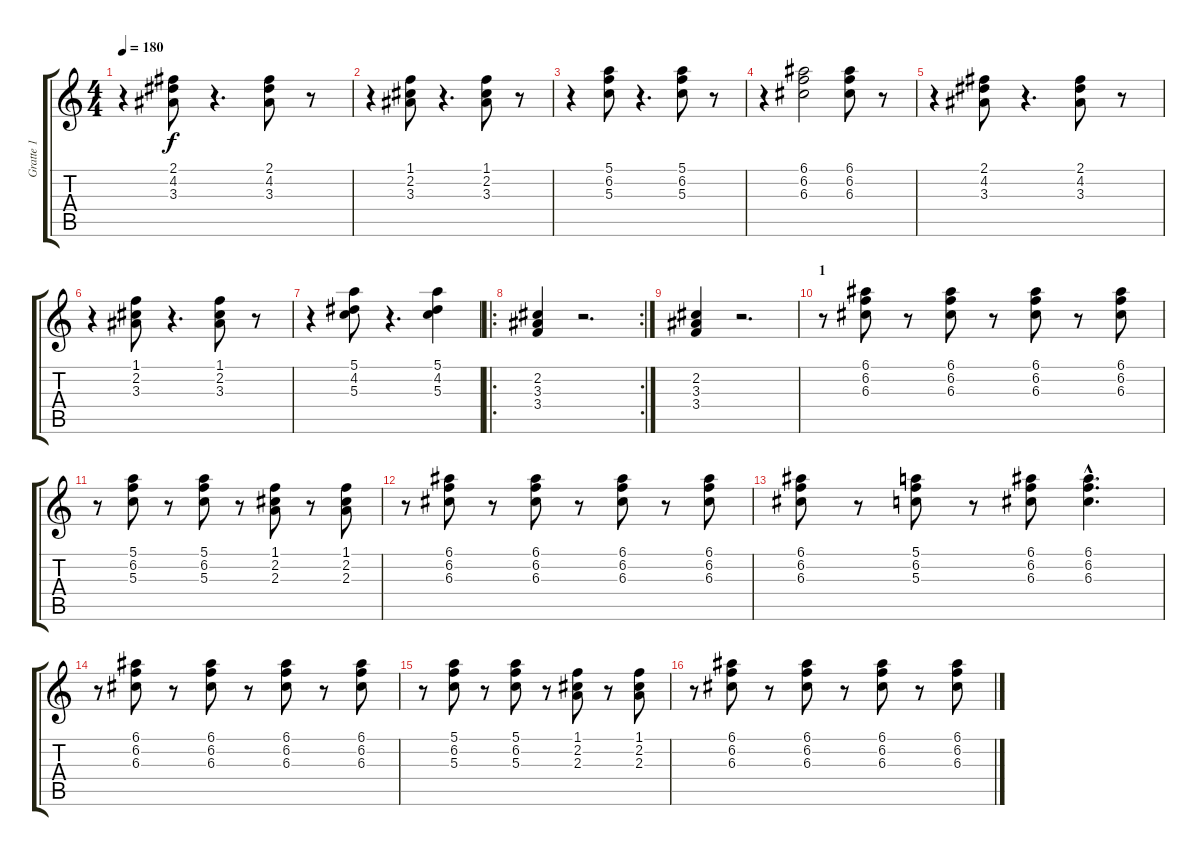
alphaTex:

\track ("Gratte 1" "Gratte 1") {instrument overdrivenguitar}
\staff {score tabs}
\tuning (E4 B3 G3 D3 A2 E2) {hide}
\ts (4 4)
\tempo 180
\clef g2
\ks c
r.4{dy f} (2.1 4.2 3.3).8 r.4{d} (2.1 4.2 3.3).8 r.8 |
r.4 (1.1 2.2 3.3).8 r.4{d} (1.1 2.2 3.3).8 r.8 |
r.4 (5.1 6.2 5.3).8 r.4{d} (5.1 6.2 5.3).8 r.8 |
r.4 (6.1 6.2 6.3).2 (6.1 6.2 6.3).8 r.8 |
r.4 (2.1 4.2 3.3).8 r.4{d} (2.1 4.2 3.3).8 r.8 |
r.4 (1.1 2.2 3.3).8 r.4{d} (1.1 2.2 3.3).8 r.8 |
r.4 (5.1 4.2 5.3).8 r.4{d} (5.1 4.2 5.3).4 |
\ro
\rc 2
(2.2 3.3 3.4).4 r.2{d volume 14} |
(2.2 3.3 3.4).4 r.2{d volume 14} |
\section ("" "1")
r.8 (6.1 6.2 6.3).8 r.8 (6.1 6.2 6.3).8 r.8 (6.1 6.2 6.3).8 r.8 (6.1 6.2 6.3).8 |
r.8 (5.1 6.2 5.3).8 r.8 (5.1 6.2 5.3).8 r.8 (1.1 2.2 2.3).8 r.8 (1.1 2.2 2.3).8 |
r.8 (6.1 6.2 6.3).8 r.8 (6.1 6.2 6.3).8 r.8 (6.1 6.2 6.3).8 r.8 (6.1 6.2 6.3).8 |
(6.1 6.2 6.3).8 r.8 (5.1 6.2 5.3).8 r.8 (6.1 6.2 6.3).8 (6.1{hac} 6.2{hac} 6.3{hac}).4{d} |
r.8 (6.1 6.2 6.3).8 r.8 (6.1 6.2 6.3).8 r.8 (6.1 6.2 6.3).8 r.8 (6.1 6.2 6.3).8 |
r.8 (5.1 6.2 5.3).8 r.8 (5.1 6.2 5.3).8 r.8 (1.1 2.2 2.3).8 r.8 (1.1 2.2 2.3).8 |
r.8 (6.1 6.2 6.3).8 r.8 (6.1 6.2 6.3).8 r.8 (6.1 6.2 6.3).8 r.8 (6.1 6.2 6.3).8
